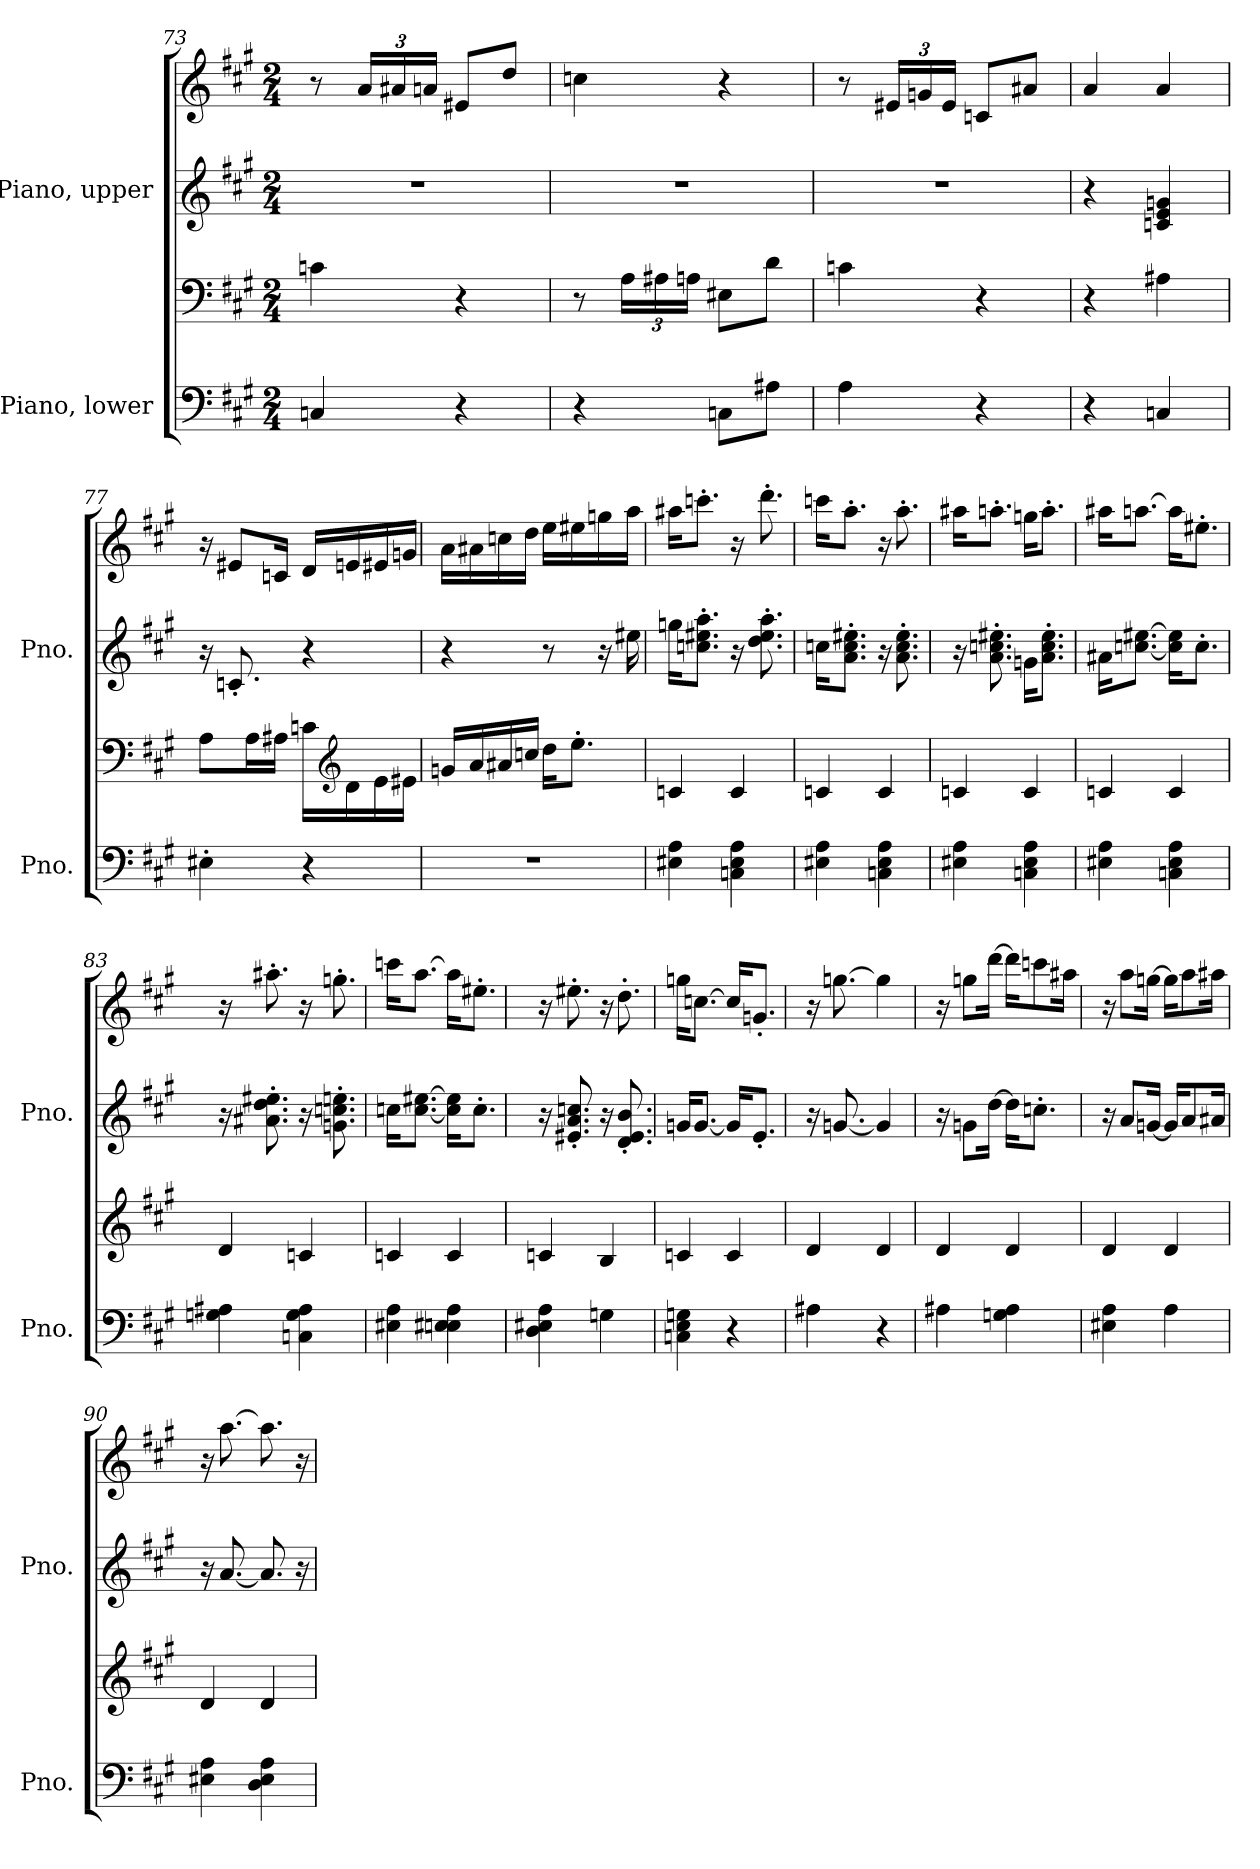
**kern	**kern	**kern	**kern
*part2	*part2	*part1	*part1
*staff4	*staff3	*staff2	*staff1
*I"Piano, lower	*	*I"Piano, upper	*
*I'Pno.	*	*I'Pno.	*
*clefF4	*clefF4	*clefG2	*clefG2
*k[f#c#g#]	*k[f#c#g#]	*k[f#c#g#]	*k[f#c#g#]
*M2/4	*M2/4	*M2/4	*M2/4
=73	=73	=73	=73
4Cn/	4cn\	2r	8r
*	*	*	*Xbrackettup
.	.	.	24a/LL
.	.	.	24a#X/
.	.	.	24an/JJ
4r	4r	.	8e#X/L
.	.	.	8dd/J
=74	=74	=74	=74
4r	8r	2r	4ccn\
*	*Xbrackettup	*	*
.	24A\LL	.	.
.	24A#X\	.	.
.	24An\JJ	.	.
8Cn\L	8E#X\L	.	4r
8A#X\J	8d\J	.	.
!!LO:PB:g=z
=75	=75	=75	=75
4A\	4cn\	2r	8r
.	.	.	24e#X/LL
.	.	.	24gn/
.	.	.	24e#/JJ
4r	4r	.	8cn/L
.	.	.	8a#X/J
=76	=76	=76	=76
4r	4r	4r	4a/
4Cn/	4A#X\	4cn/ 4e/ 4gn/	4a/
=77	=77	=77	=77
4E#X'\	8A\L	16r	16r
.	.	8.cn'/	8e#X/L
.	16A\L	.	.
.	16A#X\JJ	.	16cn/Jk
4r	16cn\LL	4r	16d/LL
*	*clefG2	*	*
.	16d\	.	16en/
.	16e\	.	16e#X/
.	16e#X\JJ	.	16gn/JJ
=78	=78	=78	=78
2r	16gn/LL	4r	16a\LL
.	16a/	.	16a#X\
.	16a#X/	.	16ccn\
.	16ccn/JJ	.	16dd\JJ
.	16dd\KL	8r	16ee\LL
.	8.ee'\J	.	16ee#X\
.	.	16r	16ggn\
.	.	16ee#X\	16aa\JJ
!!LO:LB:g=z
=79	=79	=79	=79
4E#X\ 4A\	4cn/	16ggn\KL	16aa#X\KL
.	.	8.ccn\' 8.ee#X\' 8.aa\'J	8.cccn'\J
4Cn\ 4E#\ 4A\	4c/	16r	16r
.	.	8.dd\' 8.ee#\' 8.aa\'	8.ddd'\
=80	=80	=80	=80
4E#X\ 4A\	4cn/	16ccn\KL	16cccn\KL
.	.	8.a\' 8.cc\' 8.ee#X\'J	8.aa'\J
4Cn\ 4E#\ 4A\	4c/	16r	16r
.	.	8.a\' 8.cc\' 8.ee#\'	8.aa'\
=81	=81	=81	=81
4E#X\ 4A\	4cn/	16r	16aa#X\KL
.	.	8.a\' 8.ccn\' 8.ee#X\'	8.aan'\J
4Cn\ 4E#\ 4A\	4c/	16gn\KL	16ggn\KL
.	.	8.a\' 8.cc\' 8.ee#\'J	8.aa'\J
=82	=82	=82	=82
4E#X\ 4A\	4cn/	16a#X\KL	16aa#X\KL
.	.	[8.ccn\ [8.ee#X\J	[8.aan\J
4Cn\ 4E#\ 4A\	4c/	16cc\] 16ee#\]KL	16aa\KL]
.	.	8.cc'\J	8.ee#X'\J
!!LO:LB:g=z
=83	=83	=83	=83
4Gn\ 4A#X\	4d/	16r	16r
.	.	8.a#X\' 8.dd\' 8.ee#X\'	8.aa#X'\
4Cn\ 4G\ 4A#\	4cn/	16r	16r
.	.	8.gn\' 8.ccn\' 8.een\'	8.ggn'\
=84	=84	=84	=84
4E#X\ 4A\	4cn/	16ccn\KL	16cccn\KL
.	.	[8.cc\ [8.ee#X\J	[8.aa\J
4En\ 4E#X\ 4A\	4c/	16cc\] 16ee#\]KL	16aa\KL]
.	.	8.cc'\J	8.ee#X'\J
=85	=85	=85	=85
4D\ 4E#X\ 4A\	4cn/	16r	16r
.	.	8.e#X/' 8.a/' 8.ccn/'	8.ee#X'\
4Gn\	4B/	16r	16r
.	.	8.d/' 8.e#/' 8.b/'	8.dd'\
=86	=86	=86	=86
4Cn\ 4E\ 4Gn\	4cn/	16gn/KL	16ggn\KL
.	.	[8.g/J	[8.ccn\J
4r	4c/	16g/KL]	16cc/KL]
.	.	8.e'/J	8.gn'/J
=87	=87	=87	=87
4A#X\	4d/	16r	16r
.	.	[8.gn/	[8.ggn\
4r	4d/	4g/]	4gg\]
!!LO:PB:g=z
=88	=88	=88	=88
4A#X\	4d/	16r	16r
.	.	8gn\L	8ggn\L
.	.	[16dd\Jk	[16ddd\Jk
4Gn\ 4A#\	4d/	16dd\KL]	16ddd\KL]
.	.	8.ccn'\J	8cccn\
.	.	.	16aa#X\Jk
=89	=89	=89	=89
4E#X\ 4A\	4d/	16r	16r
.	.	8a/L	8aa\L
.	.	[16gn/Jk	[16ggn\Jk
4A\	4d/	16g/KL]	16gg\KL]
.	.	8a/	8aa\
.	.	16a#X/Jk	16aa#X\Jk
=90	=90	=90	=90
4E#X\ 4A\	4d/	16r	16r
.	.	[8.a/	[8.aa\
4D\ 4E#\ 4A\	4d/	8.a/]	8.aa\]
.	.	16r	16r
=	=	=	=
*-	*-	*-	*-
